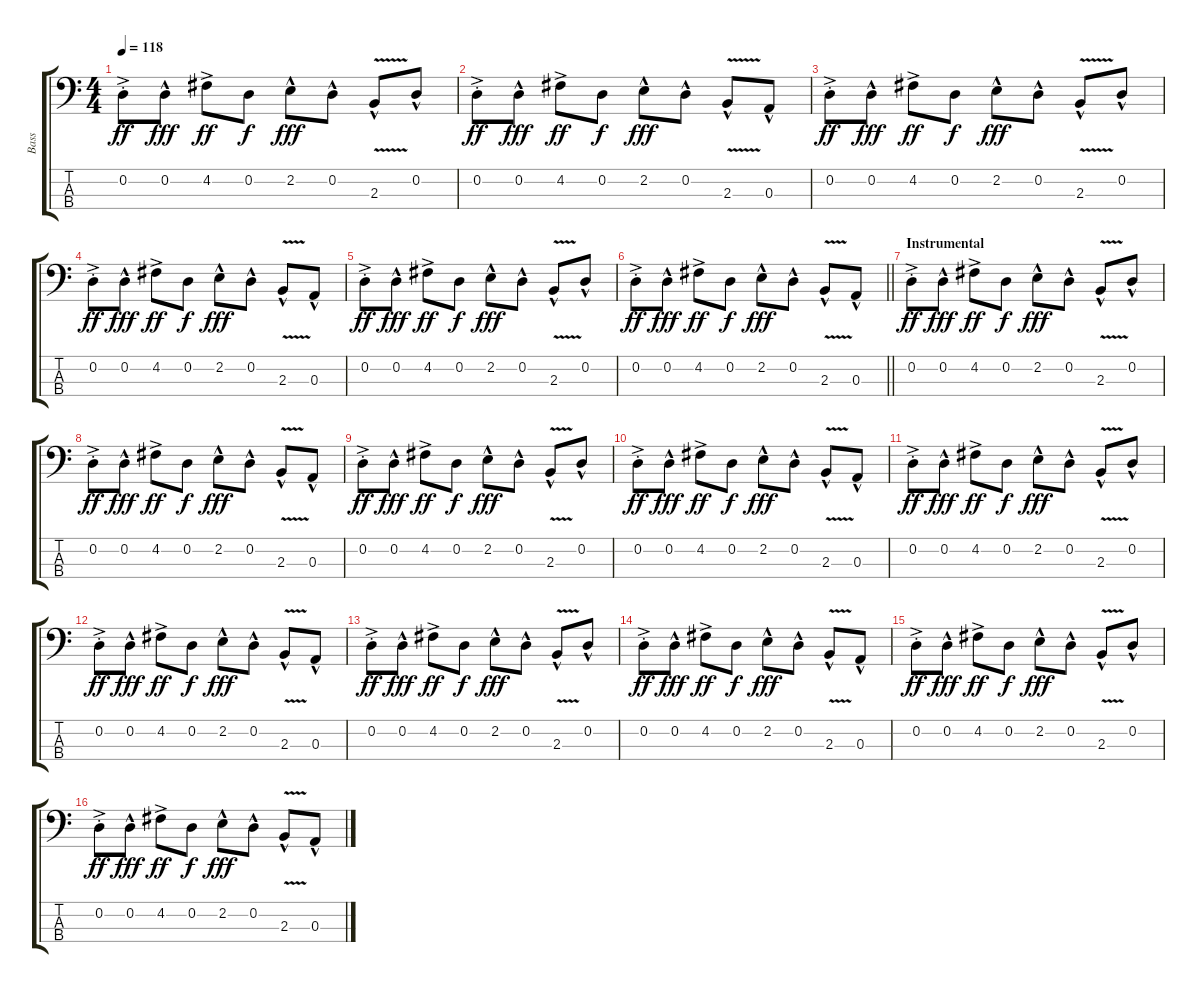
\track ("Bass" "Bass") {instrument electricbassfinger}
\staff {score tabs}
\tuning (G2 D2 A1 D1) {hide}
\ts (4 4)
\tempo 118
\clef f4
\ks c
0.2{ac st}.8{dy ff} 0.2{hac}.8{dy fff} 4.2{ac}.8{dy ff} 0.2.8{dy f} 2.2{hac}.8{dy fff} 0.2{hac}.8 2.3{v hac}.8 0.2{hac}.8 |
0.2{ac st}.8{dy ff} 0.2{hac}.8{dy fff} 4.2{ac}.8{dy ff} 0.2.8{dy f} 2.2{hac}.8{dy fff} 0.2{hac}.8 2.3{v hac}.8 0.3{hac}.8 |
0.2{ac st}.8{dy ff} 0.2{hac}.8{dy fff} 4.2{ac}.8{dy ff} 0.2.8{dy f} 2.2{hac}.8{dy fff} 0.2{hac}.8 2.3{v hac}.8 0.2{hac}.8 |
0.2{ac st}.8{dy ff} 0.2{hac}.8{dy fff} 4.2{ac}.8{dy ff} 0.2.8{dy f} 2.2{hac}.8{dy fff} 0.2{hac}.8 2.3{v hac}.8 0.3{hac}.8 |
0.2{ac st}.8{dy ff} 0.2{hac}.8{dy fff} 4.2{ac}.8{dy ff} 0.2.8{dy f} 2.2{hac}.8{dy fff} 0.2{hac}.8 2.3{v hac}.8 0.2{hac}.8 |
\barLineRight lightlight
0.2{ac st}.8{dy ff} 0.2{hac}.8{dy fff} 4.2{ac}.8{dy ff} 0.2.8{dy f} 2.2{hac}.8{dy fff} 0.2{hac}.8 2.3{v hac}.8 0.3{hac}.8 |
\section ("" "Instrumental")
0.2{ac st}.8{dy ff} 0.2{hac}.8{dy fff} 4.2{ac}.8{dy ff} 0.2.8{dy f} 2.2{hac}.8{dy fff} 0.2{hac}.8 2.3{v hac}.8 0.2{hac}.8 |
0.2{ac st}.8{dy ff} 0.2{hac}.8{dy fff} 4.2{ac}.8{dy ff} 0.2.8{dy f} 2.2{hac}.8{dy fff} 0.2{hac}.8 2.3{v hac}.8 0.3{hac}.8 |
0.2{ac st}.8{dy ff} 0.2{hac}.8{dy fff} 4.2{ac}.8{dy ff} 0.2.8{dy f} 2.2{hac}.8{dy fff} 0.2{hac}.8 2.3{v hac}.8 0.2{hac}.8 |
0.2{ac st}.8{dy ff} 0.2{hac}.8{dy fff} 4.2{ac}.8{dy ff} 0.2.8{dy f} 2.2{hac}.8{dy fff} 0.2{hac}.8 2.3{v hac}.8 0.3{hac}.8 |
0.2{ac st}.8{dy ff} 0.2{hac}.8{dy fff} 4.2{ac}.8{dy ff} 0.2.8{dy f} 2.2{hac}.8{dy fff} 0.2{hac}.8 2.3{v hac}.8 0.2{hac}.8 |
0.2{ac st}.8{dy ff} 0.2{hac}.8{dy fff} 4.2{ac}.8{dy ff} 0.2.8{dy f} 2.2{hac}.8{dy fff} 0.2{hac}.8 2.3{v hac}.8 0.3{hac}.8 |
0.2{ac st}.8{dy ff} 0.2{hac}.8{dy fff} 4.2{ac}.8{dy ff} 0.2.8{dy f} 2.2{hac}.8{dy fff} 0.2{hac}.8 2.3{v hac}.8 0.2{hac}.8 |
0.2{ac st}.8{dy ff} 0.2{hac}.8{dy fff} 4.2{ac}.8{dy ff} 0.2.8{dy f} 2.2{hac}.8{dy fff} 0.2{hac}.8 2.3{v hac}.8 0.3{hac}.8 |
0.2{ac st}.8{dy ff} 0.2{hac}.8{dy fff} 4.2{ac}.8{dy ff} 0.2.8{dy f} 2.2{hac}.8{dy fff} 0.2{hac}.8 2.3{v hac}.8 0.2{hac}.8 |
0.2{ac st}.8{dy ff} 0.2{hac}.8{dy fff} 4.2{ac}.8{dy ff} 0.2.8{dy f} 2.2{hac}.8{dy fff} 0.2{hac}.8 2.3{v hac}.8 0.3{hac}.8
